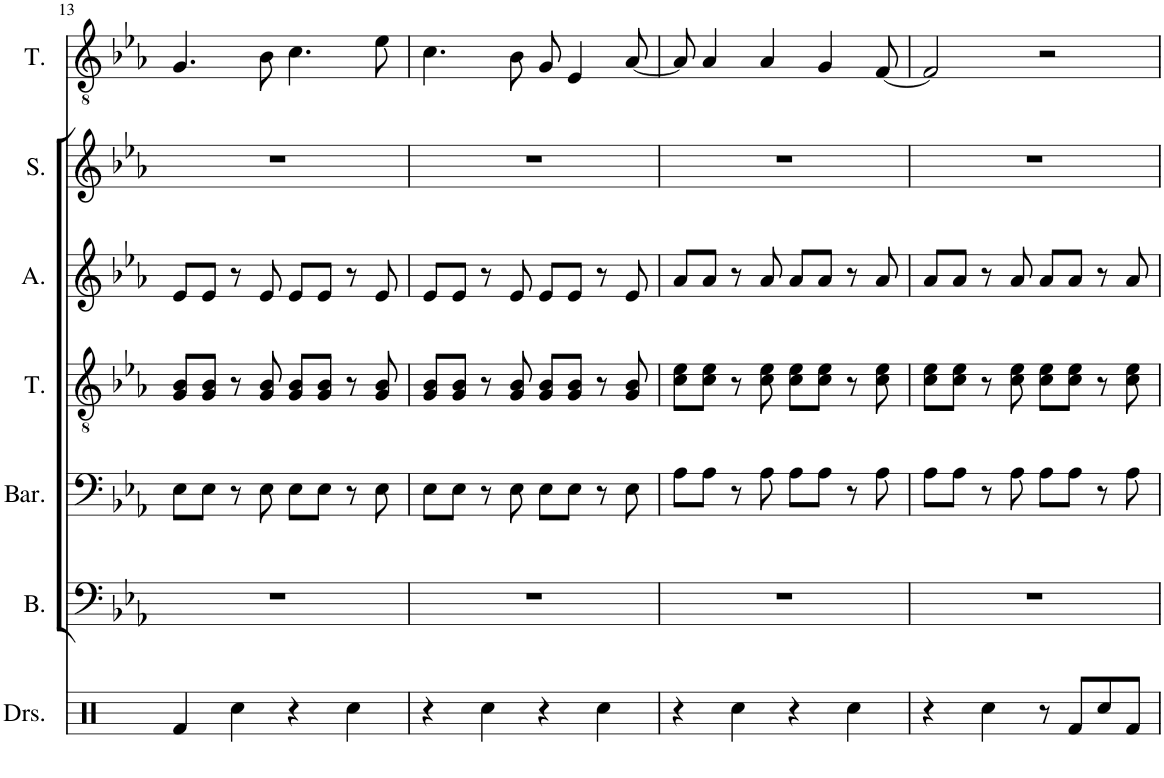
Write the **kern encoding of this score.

**kern	**kern	**kern	**kern	**kern	**kern	**kern
*part7	*part6	*part5	*part4	*part3	*part2	*part1
*staff7	*staff6	*staff5	*staff4	*staff3	*staff2	*staff1
*I"Drumset	*I"Bass	*I"Baritone	*I"Tenor	*I"Alto	*I"Soprano	*I"Tenor
*I'Drs.	*I'B.	*I'Bar.	*I'T.	*I'A.	*I'S.	*I'T.
!!LO:PB:g=z
*clefX	*clefF4	*clefF4	*clefGv2	*clefG2	*clefG2	*clefGv2
*k[]	*k[b-e-a-]	*k[b-e-a-]	*k[b-e-a-]	*k[b-e-a-]	*k[b-e-a-]	*k[b-e-a-]
*M4/4	*M4/4	*M4/4	*M4/4	*M4/4	*M4/4	*M4/4
=13	=13	=13	=13	=13	=13	=13
4Rf/	1r	8E-\L	8G/ 8B-/L	8e-/L	1r	4.G/
.	.	8E-\J	8G/ 8B-/J	8e-/J	.	.
4Rcc\	.	8r	8r	8r	.	.
.	.	8E-\	8G/ 8B-/	8e-/	.	8B-\
4r	.	8E-\L	8G/ 8B-/L	8e-/L	.	4.c\
.	.	8E-\J	8G/ 8B-/J	8e-/J	.	.
4Rcc\	.	8r	8r	8r	.	.
.	.	8E-\	8G/ 8B-/	8e-/	.	8e-\
=14	=14	=14	=14	=14	=14	=14
4r	1r	8E-\L	8G/ 8B-/L	8e-/L	1r	4.c\
.	.	8E-\J	8G/ 8B-/J	8e-/J	.	.
4Rcc\	.	8r	8r	8r	.	.
.	.	8E-\	8G/ 8B-/	8e-/	.	8B-\
4r	.	8E-\L	8G/ 8B-/L	8e-/L	.	8G/
.	.	8E-\J	8G/ 8B-/J	8e-/J	.	4E-/
4Rcc\	.	8r	8r	8r	.	.
.	.	8E-\	8G/ 8B-/	8e-/	.	[8A-/
=15	=15	=15	=15	=15	=15	=15
4r	1r	8A-\L	8c\ 8e-\L	8a-/L	1r	8A-/]
.	.	8A-\J	8c\ 8e-\J	8a-/J	.	4A-/
4Rcc\	.	8r	8r	8r	.	.
.	.	8A-\	8c\ 8e-\	8a-/	.	4A-/
4r	.	8A-\L	8c\ 8e-\L	8a-/L	.	.
.	.	8A-\J	8c\ 8e-\J	8a-/J	.	4G/
4Rcc\	.	8r	8r	8r	.	.
.	.	8A-\	8c\ 8e-\	8a-/	.	[8F/
=16	=16	=16	=16	=16	=16	=16
4r	1r	8A-\L	8c\ 8e-\L	8a-/L	1r	2F/]
.	.	8A-\J	8c\ 8e-\J	8a-/J	.	.
4Rcc\	.	8r	8r	8r	.	.
.	.	8A-\	8c\ 8e-\	8a-/	.	.
8r	.	8A-\L	8c\ 8e-\L	8a-/L	.	2r
8Rf/L	.	8A-\J	8c\ 8e-\J	8a-/J	.	.
8Rcc/	.	8r	8r	8r	.	.
8Rf/J	.	8A-\	8c\ 8e-\	8a-/	.	.
=	=	=	=	=	=	=
*-	*-	*-	*-	*-	*-	*-
